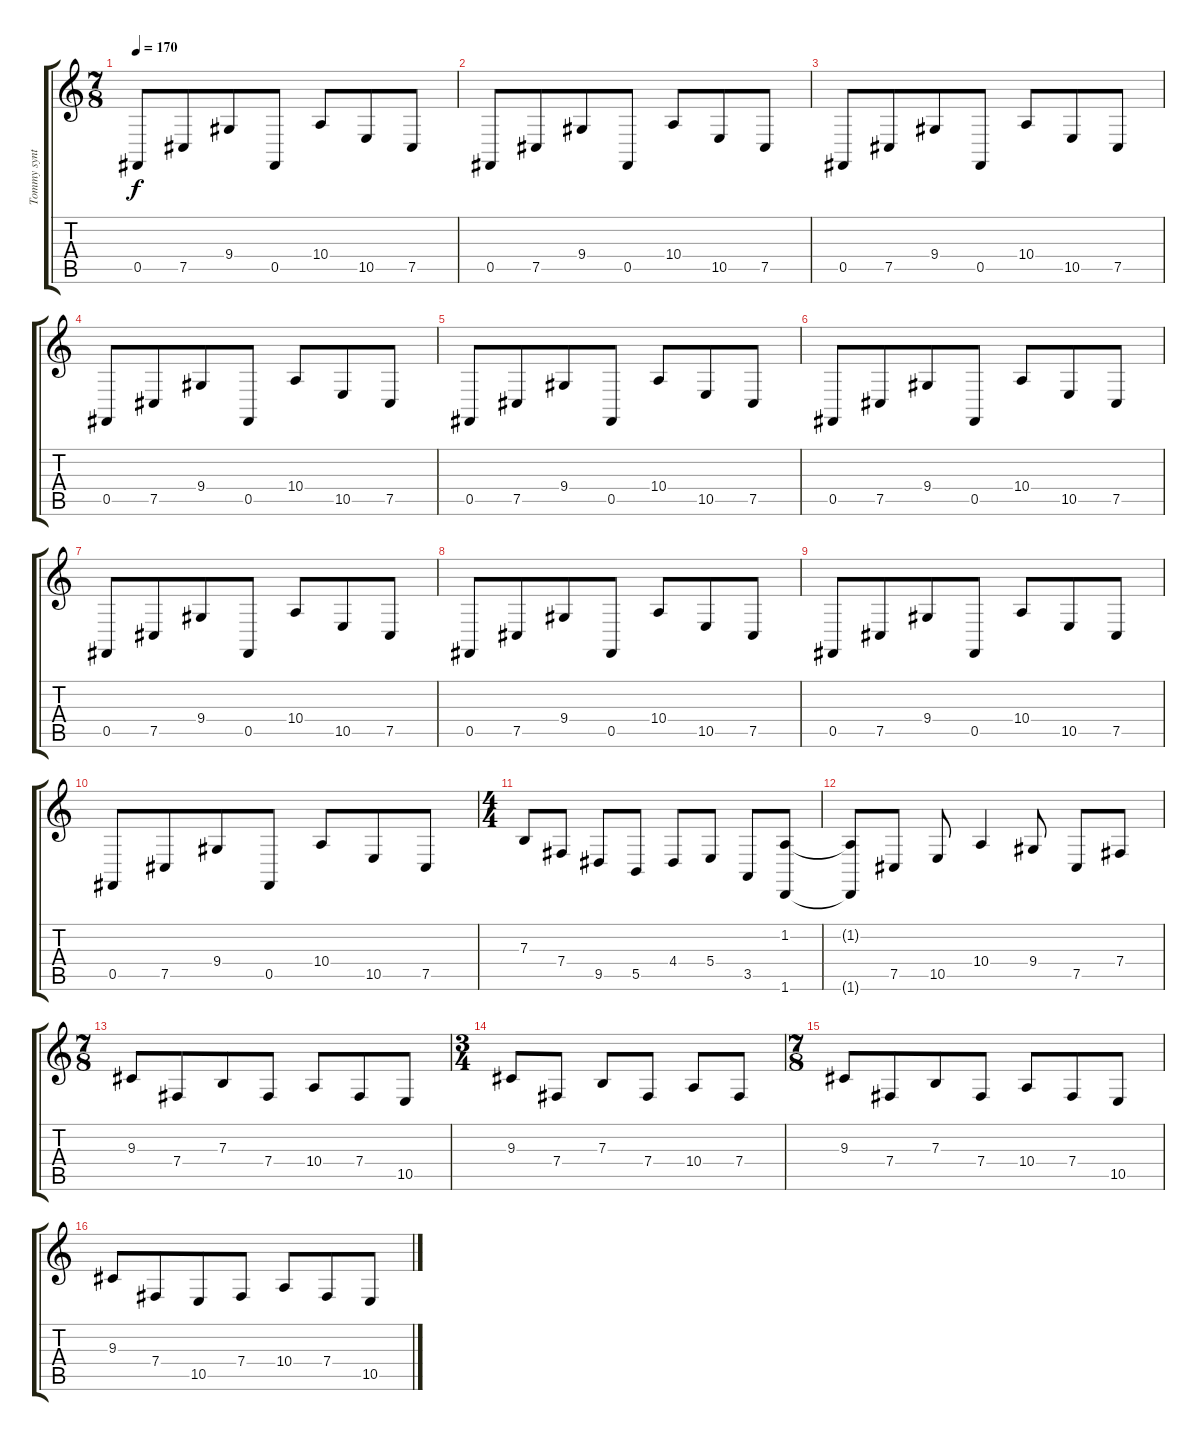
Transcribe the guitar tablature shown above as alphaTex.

\track ("Tommy synth" "Tommy synt") {instrument lead2sawtooth}
\staff {score tabs}
\tuning (Db4 Ab3 E3 B2 Gb2 Db2) {hide}
\ts (7 8)
\tempo 170
\clef g2
\ks c
0.5.8{dy f balance 0 instrument lead2sawtooth} 7.5.8 9.4.8 0.5.8 10.4.8{balance 8} 10.5.8 7.5.8 |
0.5.8 7.5.8{balance 16} 9.4.8 0.5.8 10.4.8 10.5.8{balance 8} 7.5.8 |
0.5.8{balance 0} 7.5.8 9.4.8 0.5.8 10.4.8{balance 8} 10.5.8 7.5.8 |
0.5.8 7.5.8{balance 16} 9.4.8 0.5.8 10.4.8 10.5.8{balance 8} 7.5.8 |
0.5.8{volume 8} 7.5.8 9.4.8 0.5.8 10.4.8 10.5.8 7.5.8 |
0.5.8 7.5.8 9.4.8 0.5.8 10.4.8 10.5.8 7.5.8 |
0.5.8 7.5.8 9.4.8 0.5.8 10.4.8 10.5.8 7.5.8 |
0.5.8 7.5.8 9.4.8 0.5.8 10.4.8 10.5.8 7.5.8 |
0.5.8 7.5.8 9.4.8 0.5.8 10.4.8 10.5.8 7.5.8 |
0.5.8 7.5.8 9.4.8 0.5.8 10.4.8 10.5.8 7.5.8 |
\ts (4 4)
7.3.8 7.4.8 9.5.8 5.5.8 4.4.8 5.4.8 3.5.8 (1.2 1.6).8 |
(1.2{t} 1.6{t}).8 7.5.8 10.5.8 10.4.4 9.4.8 7.5.8 7.4.8 |
\ts (7 8)
9.3.8 7.4.8 7.3.8 7.4.8 10.4.8 7.4.8 10.5.8 |
\ts (3 4)
9.3.8 7.4.8 7.3.8 7.4.8 10.4.8 7.4.8 |
\ts (7 8)
9.3.8 7.4.8 7.3.8 7.4.8 10.4.8 7.4.8 10.5.8 |
9.3.8 7.4.8 10.5.8 7.4.8 10.4.8 7.4.8 10.5.8
